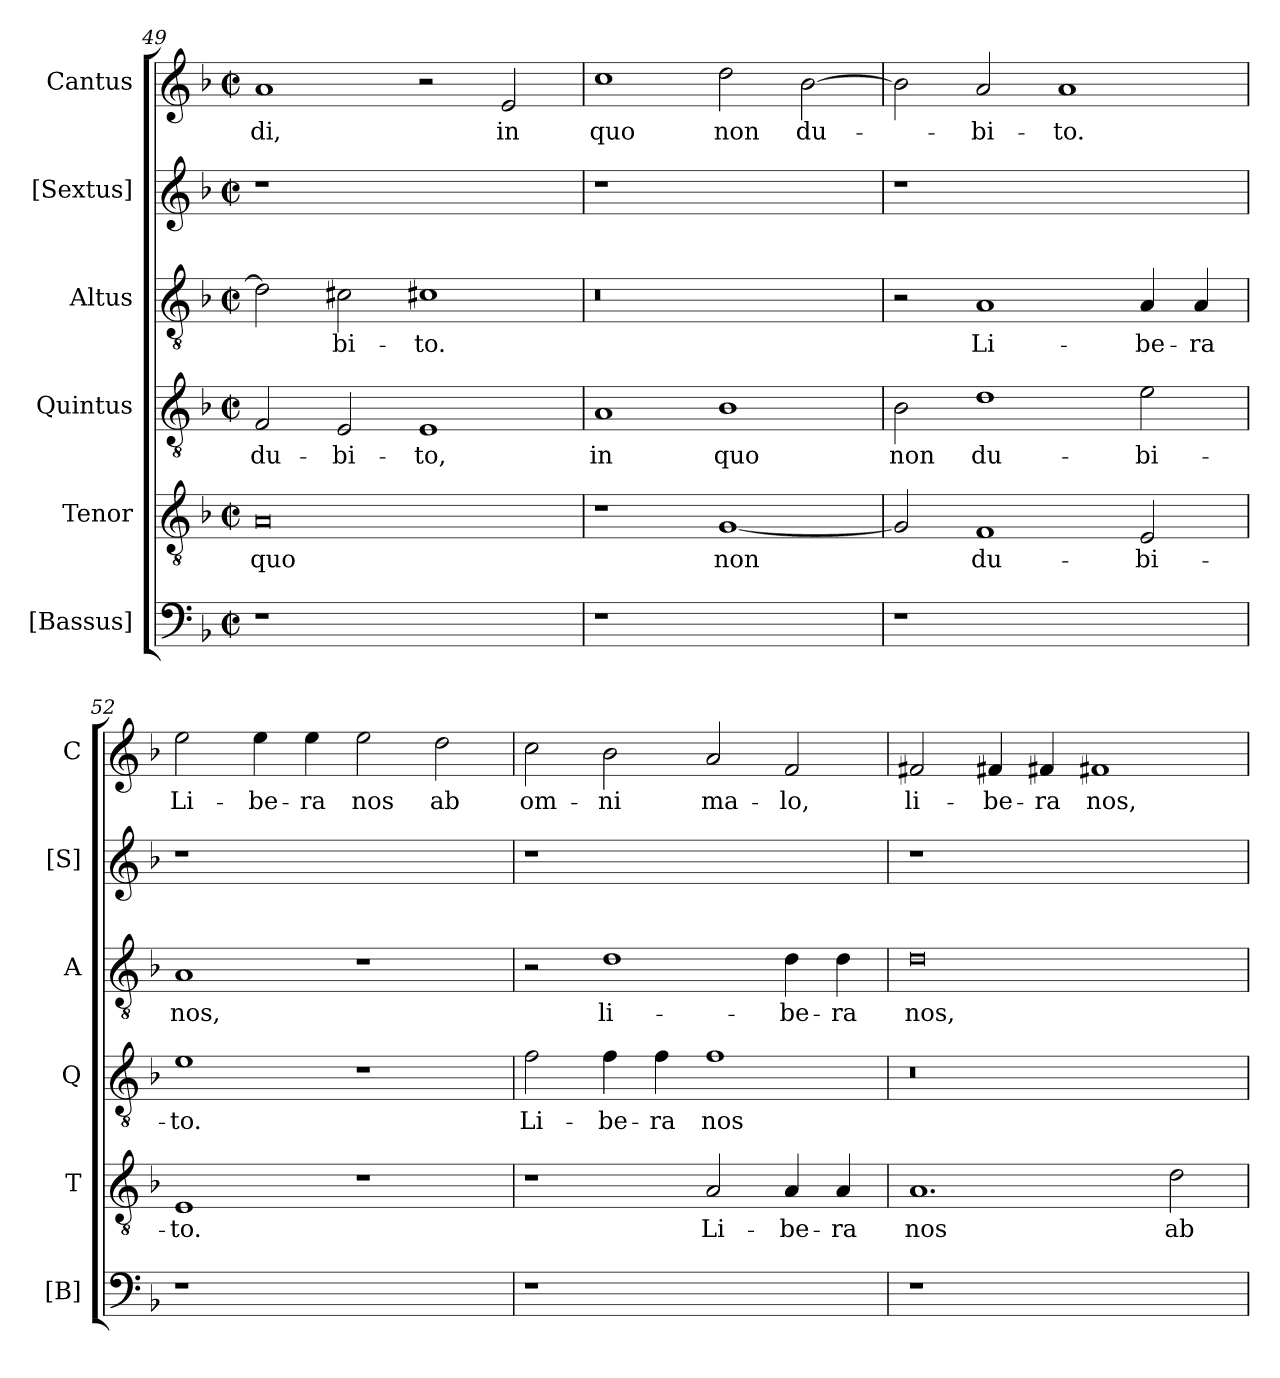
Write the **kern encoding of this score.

**kern	**kern	**text	**kern	**text	**kern	**text	**kern	**kern	**text
*part6	*part5	*part5	*part4	*part4	*part3	*part3	*part2	*part1	*part1
*staff6	*staff5	*staff5	*staff4	*staff4	*staff3	*staff3	*staff2	*staff1	*staff1
*I"[Bassus]	*I"Tenor	*	*I"Quintus	*	*I"Altus	*	*I"[Sextus]	*I"Cantus	*
*I'[B]	*I'T	*	*I'Q	*	*I'A	*	*I'[S]	*I'C	*
*clefF4	*clefGv2	*	*clefGv2	*	*clefGv2	*	*clefG2	*clefG2	*
*k[b-]	*k[b-]	*	*k[b-]	*	*k[b-]	*	*k[b-]	*k[b-]	*
*F:	*F:	*	*F:	*	*F:	*	*F:	*F:	*
*M2/2	*M2/2	*	*M2/2	*	*M2/2	*	*M2/2	*M2/2	*
*met(c|)	*met(c|)	*	*met(c|)	*	*met(c|)	*	*met(c|)	*met(c|)	*
=49	=49	=49	=49	=49	=49	=49	=49	=49	=49
1r	0A/	quo	2F/	du-	2d\]	.	1r	1a/	-di,
.	.	.	2E/	-bi-	2c#X\	-bi-	.	.	.
1ryy	.	.	1E/	-to,	1c#X\	-to.	1ryy	2r	.
.	.	.	.	.	.	.	.	2e/	in
=50	=50	=50	=50	=50	=50	=50	=50	=50	=50
!	!	!	!	!	!LO:N:vis=0	!	!	!	!
1r	1r	.	1A/	in	1r	.	1r	1cc\	quo
1ryy	[1G/	non	1B-\	quo	1ryy	.	1ryy	2dd\	non
.	.	.	.	.	.	.	.	[2b-\	du-
=51	=51	=51	=51	=51	=51	=51	=51	=51	=51
1r	2G/]	.	2B-\	non	2r	.	1r	2b-\]	.
.	1F/	du-	1d\	du-	1A/	Li-	.	2a/	-bi-
1ryy	.	.	.	.	.	.	1ryy	1a/	-to.
.	2E/	-bi-	2e\	-bi-	4A/	-be-	.	.	.
.	.	.	.	.	4A/	-ra	.	.	.
=52	=52	=52	=52	=52	=52	=52	=52	=52	=52
1r	1E/	-to.	1e\	-to.	1A/	nos,	1r	2ee\	Li-
.	.	.	.	.	.	.	.	4ee\	-be-
.	.	.	.	.	.	.	.	4ee\	-ra
1ryy	1r	.	1r	.	1r	.	1ryy	2ee\	nos
.	.	.	.	.	.	.	.	2dd\	ab
=53	=53	=53	=53	=53	=53	=53	=53	=53	=53
1r	1r	.	2f\	Li-	2r	.	1r	2cc\	om-
.	.	.	4f\	-be-	1d\	li-	.	2b-\	-ni
.	.	.	4f\	-ra	.	.	.	.	.
1ryy	2A/	Li-	1f\	nos	.	.	1ryy	2a/	ma-
.	4A/	-be-	.	.	4d\	-be-	.	2f/	-lo,
.	4A/	-ra	.	.	4d\	-ra	.	.	.
=54	=54	=54	=54	=54	=54	=54	=54	=54	=54
!	!	!	!LO:N:vis=0	!	!	!	!	!	!
1r	1.A/	nos	1r	.	0d\	nos,	1r	2f#X/	li-
.	.	.	.	.	.	.	.	4f#X/	-be-
.	.	.	.	.	.	.	.	4f#X/	-ra
1ryy	.	.	1ryy	.	.	.	1ryy	1f#X/	nos,
.	2d\	ab	.	.	.	.	.	.	.
=	=	=	=	=	=	=	=	=	=
*-	*-	*-	*-	*-	*-	*-	*-	*-	*-
